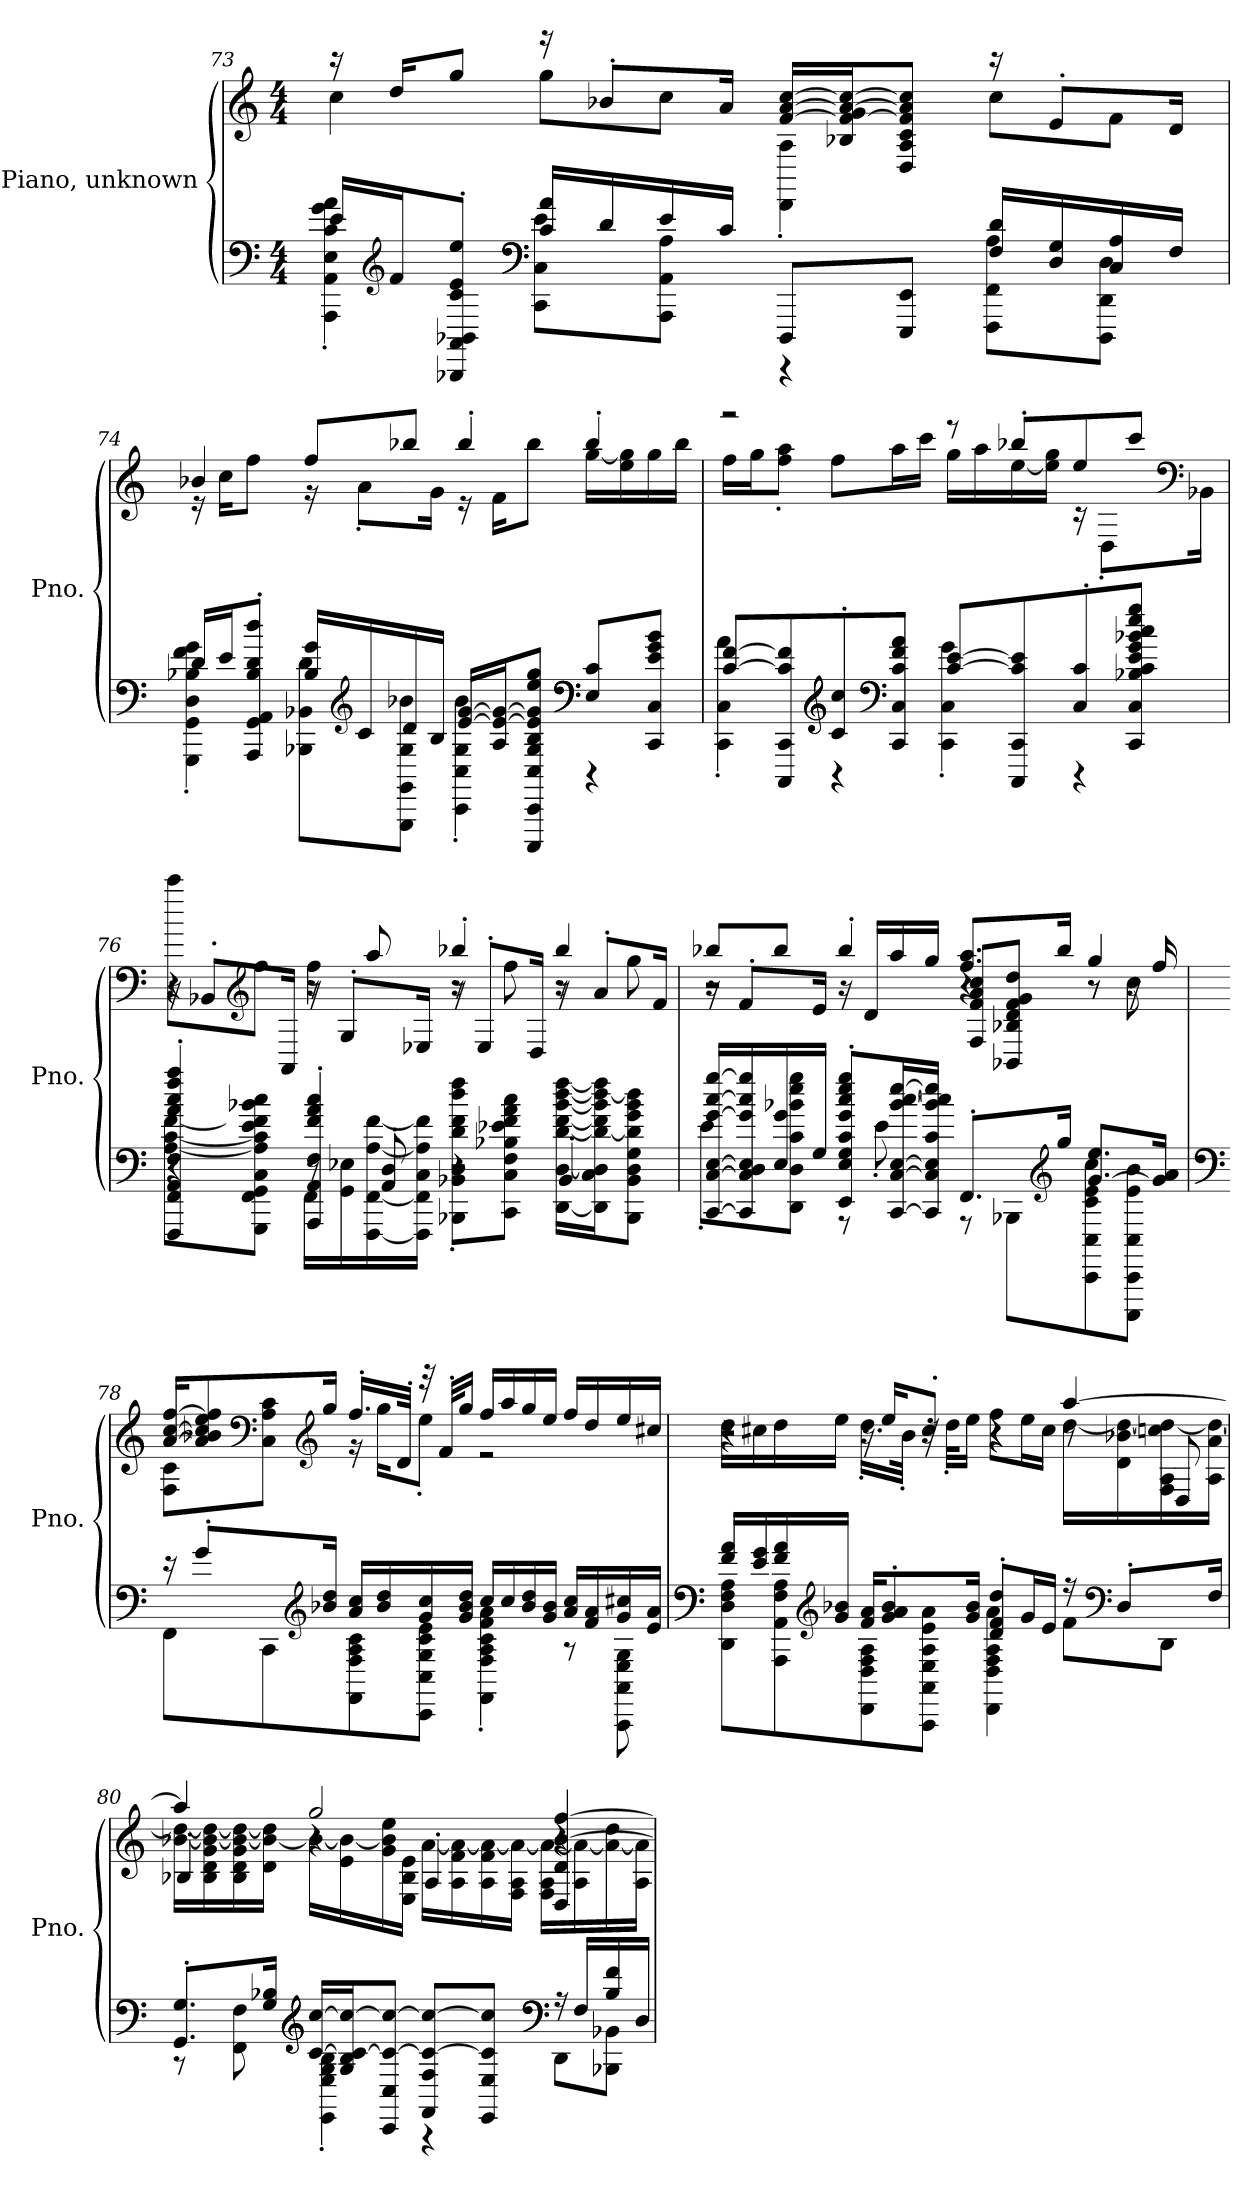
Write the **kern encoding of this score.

**kern	**kern
*part1	*part1
*staff2	*staff1
*I"Piano, unknown	*
*I'Pno.	*
!!LO:PB:g=z
*clefF4	*clefG2
*k[]	*k[]
*M4/4	*M4/4
=73	=73
*^	*^
16e/LL	4AAA\' 4AA\' 4E\' 4c\' 4g\' 4a\'	16r	4cc\
*clefG2	*	*	*
16f/J	.	16dd/KL	.
8BBB-X/' 8AA/' 8BB-X/' 8c/' 8e/' 8ee/'J	.	8gg/J	.
*clefF4	*	*	*
16c/ 16a/LL	8CC\ 8C\ 8e\L	16r	8gg\L
16d/	.	8b-X'/L	.
16e/	8AAA\ 8AA\ 8A\J	.	8cc\J
16c/JJ	.	16a/Jk	.
8DDD/L	4r	[16f/ [16a/ [16cc/LL	4DD\' 4A\'
.	.	16B-X/ 16f/_ 16g/ 16a/_ 16cc/_J	.
8EEE/ 8EE/J	.	8D/ 8A/ 8c/ 8f/] 8a/] 8cc/]J	.
16F/ 16d/LL	8FFF\ 8FF\ 8A\L	16r	8cc\L
16D/ 16G/	.	8e'/L	.
16C/ 16A/	8DDD\ 8DD\ 8D\J	.	8f\J
16F/JJ	.	16d/Jk	.
!!LO:LB:g=z	!!
=74	=74	=74	=74
16d/LL	4GGG\' 4GG\' 4D\' 4B-X\' 4f\' 4g\'	4b-X/	16r
16e/J	.	.	16cc\KL
8AAA/' 8GG/' 8AA/' 8B-/' 8d/' 8dd/'J	.	.	8ff\J
16B-/ 16g/LL	8BBB-X\ 8BB-X\ 8d\L	8ff/L	16r
*clefG2	*	*	*
16c/	.	.	8a'\L
16d/	8GGG\ 8GG\ 8G\ 8b-X\J	8bb-X/J	.
16B-/JJ	.	.	16g\Jk
[16e/ [16g/LL	4CC\' 4C\' 4G\' 4b-\'	4bb-'/	16r
16A/ 16e/_ 16g/_J	.	.	16f\KL
8CCC/ 8CC/ 8C/ 8G/ 8B-/ 8e/] 8g/] 8ee/ 8gg/J	.	.	8bb-\J
*clefF4	*	*	*
8E/ 8c/L	4r	4bb-'/	[16gg\LL
.	.	.	16ee\ 16gg\]
8CC/ 8C/ 8e/ 8g/ 8b-/J	.	.	16gg\
.	.	.	16bb-\JJ
!!LO:LB:g=z	!!
=75	=75	=75	=75
[8c/ [8f/L	4CC\' 4C\' 4a\'	2r	16ff\LL
.	.	.	16gg\J
8CCC/ 8CC/ 8c/] 8f/]	.	.	8ff\' 8aa\'J
*clefG2	*	*	*
8c/' 8cc/'	4r	.	8ff\L
*clefF4	*	*	*
8CC/ 8C/ 8c/ 8f/ 8a/J	.	.	16aa\L
.	.	.	16ccc\JJ
[8c/ [8e/L	4CC\' 4C\' 4g\'	8r	16gg\LL
.	.	.	16aa\
8CCC/ 8CC/ 8c/] 8e/]	.	8bb-X'/L	[16ee\
.	.	.	16ee\] 16gg\JJ
8C/' 8c/'	4r	8ee/	16r
.	.	.	8D'\L
8CC/ 8C/ 8B-X/ 8c/ 8e/ 8g/ 8b-X/ 8cc/ 8ee/ 8gg/J	.	8ccc/J	.
*	*	*clefF4	*
.	.	.	16BB-X\Jk
!!LO:LB:g=z
=76	=76	=76	=76
*	*^	*	*^
4FFF/' 4FF/' 4AA/' 4F/' 4a/' 4cc/' 4ff/' 4aa/'	[8A\ [8c\ [8f\L	4r	4r	8ccc\L	16r
.	.	.	.	.	8BB-X'/L
*	*	*	*clefG2	*	*
.	8GGG\ 8FF\ 8GG\ 8C\ 8A\] 8c\] 8e\ 8f\] 8b-X\ 8cc\J	.	.	8ff\J	.
.	.	.	.	.	16AA/Jk
4AAA/' 4AA/' 4F/' 4f/' 4a/' 4cc/'	16FF\LL	8r	8r	4ff\	16r
.	16GG\ 16E-X\	.	.	.	8G'/L
.	[16FFF\ [16FF\ [16A\ [16f\	8AA/' 8D/'	8aa/	.	.
.	16FFF\] 16FF\] 16C\ 16A\] 16f\]JJ	.	.	.	16E-X/Jk
2r	8BBB-X\' 8BB-X\' 8D\' 8d\' 8f\' 8dd\' 8ff\'L	4r	4bb-X'/	8r	16r
.	.	.	.	.	8E-'/L
.	8CC\ 8C\ 8F\ 8B-X\ 8e-X\ 8f\ 8a\ 8cc\J	.	.	8ff\	.
.	.	.	.	.	16D/Jk
.	[16DD\ [16D\ [16d\ [16f\ [16b-\ [16dd\ [16ff\LL	4BB-'/	4bb-/	8r	16r
.	16DD\] 16C\ 16D\] 16d\_ 16f\] 16b-\] 16dd\_ 16ff\]J	.	.	.	8a'/L
.	8BBB-\ 8BB-\ 8D\ 8G\ 8d\] 8g\ 8b-\ 8dd\]J	.	.	8gg\	.
.	.	.	.	.	16f/Jk
*	*v	*v	*	*	*
!!LO:LB:g=z	!!	!!
=77	=77	=77	=77	=77
[16CC/ [16C/ [16E/ [16g/ [16cc/ [16gg/LL	8e'\L	16r	2r	8bb-X/L
16CC/] 16C/] 16D/ 16E/] 16g/] 16cc/] 16gg/]	.	8f'/L	.	.
16E/ 16g/	8DD\ 8D\ 8c\ 8b-X\ 8ee\ 8gg\J	.	.	8bb-/J
16G/JJ	.	16e/Jk	.	.
8EE/' 8E/' 8G/' 8c/' 8g/' 8cc/' 8ee/' 8gg/'L	8r	16r	.	4bb-'/
.	.	16d/LL	.	.
[16CC/ [16C/ [16E/ [16b-/ [16cc/ [16ee/L	8e'\	16aa/	.	.
16CC/] 16C/] 16E/] 16c/ 16b-/] 16cc/] 16ee/]JJ	.	16gg/JJ	.	.
8.FF'/L	8r	8.ff/ 8.aa/L	4r	8F/ 8f/ 8a/ 8cc/L
.	8BBB-X\L	.	.	8BB-X/ 8B-X/ 8d/ 8f/ 8g/ 8dd/J
*clefG2	*	*	*	*
16gg/Jk	.	16bb-/Jk	.	.
[8.g/ 8.ee/L	8CC\ 8C\ 8c\ 8e\ 8cc\	8r	8r	4gg/
.	8CCC\ 8CC\ 8C\ 8e\ 8b-\J	16r	8cc\	.
16g/] 16a/Jk	.	16ff/	.	.
*	*	*v	*v	*v
!!LO:LB:g=z
=78	=78	=78
*clefF4	*	*
*	*	*^
16r	8FF\L	[16a/ [16cc/ [16ff/KL	8F\ 8c\L
8g'/L	.	8a/] 8b-X/ 8cc/] 8ee/ 8ff/]	.
*	*	*clefF4	*
.	8CC\	.	8C\ 8A\ 8c\J
*clefG2	*	*clefG2	*
16b-X/ 16dd/Jk	.	16gg/Jk	.
16a/ 16cc/LL	8FF\ 8F\ 8A\ 8c\	16.ff'/LL	16r
16b-/ 16dd/	.	.	16gg\KL
.	.	32d'/JJk	.
16g/ 16cc/	8CC\ 8C\ 8G\ 8c\ 8e\J	32r	8ee'\J
.	.	32f'/KLL	.
16g/ 16b-/ 16dd/JJ	.	16gg/JJ	.
16cc/LL	4FF\' 4F\' 4A\' 4c\' 4f\' 4a\'	16ff/LL	2r
16cc/	.	16aa/	.
16b-/ 16dd/	.	16gg/	.
16g/ 16b-/JJ	.	16ee/JJ	.
16a/ 16cc/LL	8r	16ff/LL	.
16f/ 16a/	.	16dd/	.
16g/ 16cc#X/	8AAA\ 8AA\ 8E\ 8G\	16ee/	.
16e/ 16a/JJ	.	16cc#X/JJ	.
*	*	*v	*v
!!LO:PB:g=z
=79	=79	=79
*clefF4	*	*
*	*	*^
*	*	*	*^
16f/ 16a/LL	8DD\ 8D\ 8F\ 8A\L	4r	16dd\LL	2r
16e/ 16g/	.	.	16cc#X\	.
16f/ 16a/	8AAA\ 8AA\ 8F\ 8A\	.	16dd\	.
*clefG2	*	*	*	*
16g/ 16b-X/JJ	.	.	16ee\JJ	.
16f/ 16a/KL	8DD\ 8D\ 8F\ 8A\	16r	16.dd'\LL	.
8g/' 8a/' 8b-/'	.	16ee/KL	.	.
.	.	.	32b'\JJk	.
.	8AAA\ 8AA\ 8E\ 8A\ 8e\ 8a\J	8cc#'/J	32r	.
.	.	.	32dd'\KLL	.
16g/ 16b-/Jk	.	.	16ee\JJ	.
8d/' 8f/' 8dd/'L	4DD\ 4D\ 4F\ 4A\ 4a\	4r	8ff\L	4r
16g/L	.	.	16ee\L	.
16e/JJ	.	.	16cc#\JJ	.
16r	8f\L	[4aa/	[16dd\LL	8r
*clefF4	*	*	*	*
8D'/L	.	.	16d\ 16b-X\ 16dd\_	.
.	8DD\J	.	16F\ 16A\ 16ccn\ 16dd\_	8D/
16F/Jk	.	.	16A\ 16a\ 16dd\_JJ	.
!!LO:LB:g=z	!!	!!
=80	=80	=80	=80	=80
8.GG/' 8.G/'L	8r	4aa/]	[16b-X\ 16dd\_LL	4B-X'/
.	.	.	16B-\ 16d\ 16g\ 16b-\_ 16dd\_	.
.	8FF\ 8F\	.	16B-\ 16d\ 16g\ 16b-\_ 16dd\_	.
16G/ 16B-X/Jk	.	.	16d\ 16b-\_ 16dd\]JJ	.
*clefG2	*	*	*	*
[16c/ [16cc/LL	4EE\' 4E\' 4G\' 4B-\'	2gg/	16b-\LL_	4r
16G/ 16B-/ 16c/_ 16cc/_J	.	.	16e\ 16b-\_	.
8CC/ 8C/ 8c/_ 8cc/_J	.	.	16g\ 16b-\] 16ee\	.
.	.	.	16E\ 16B-\ 16e\JJ	.
8FF/ 8F/ 8c/_ 8cc/_L	4r	.	[16a\LL	4A'/
.	.	.	16A\ 16f\ 16a\_	.
8EE/ 8E/ 8c/] 8cc/]J	.	.	16A\ 16f\ 16a\_	.
.	.	.	16F\ 16A\ 16a\_JJ	.
*clefF4	*	*	*	*
16r	8DD\L	4D/ 4d/ [4b-/ [4ff/	16F\ 16A\ 16a\_LL	4r
16F/LL	.	.	16A\ 16a\_	.
16B-/ 16f/	8BBB-X\ 8BB-X\J	.	16a\_ 16dd\	.
16D/JJ	.	.	16A\ 16a\]JJ	.
*v	*v	*	*	*
*	*v	*v	*v
=	=
*-	*-
